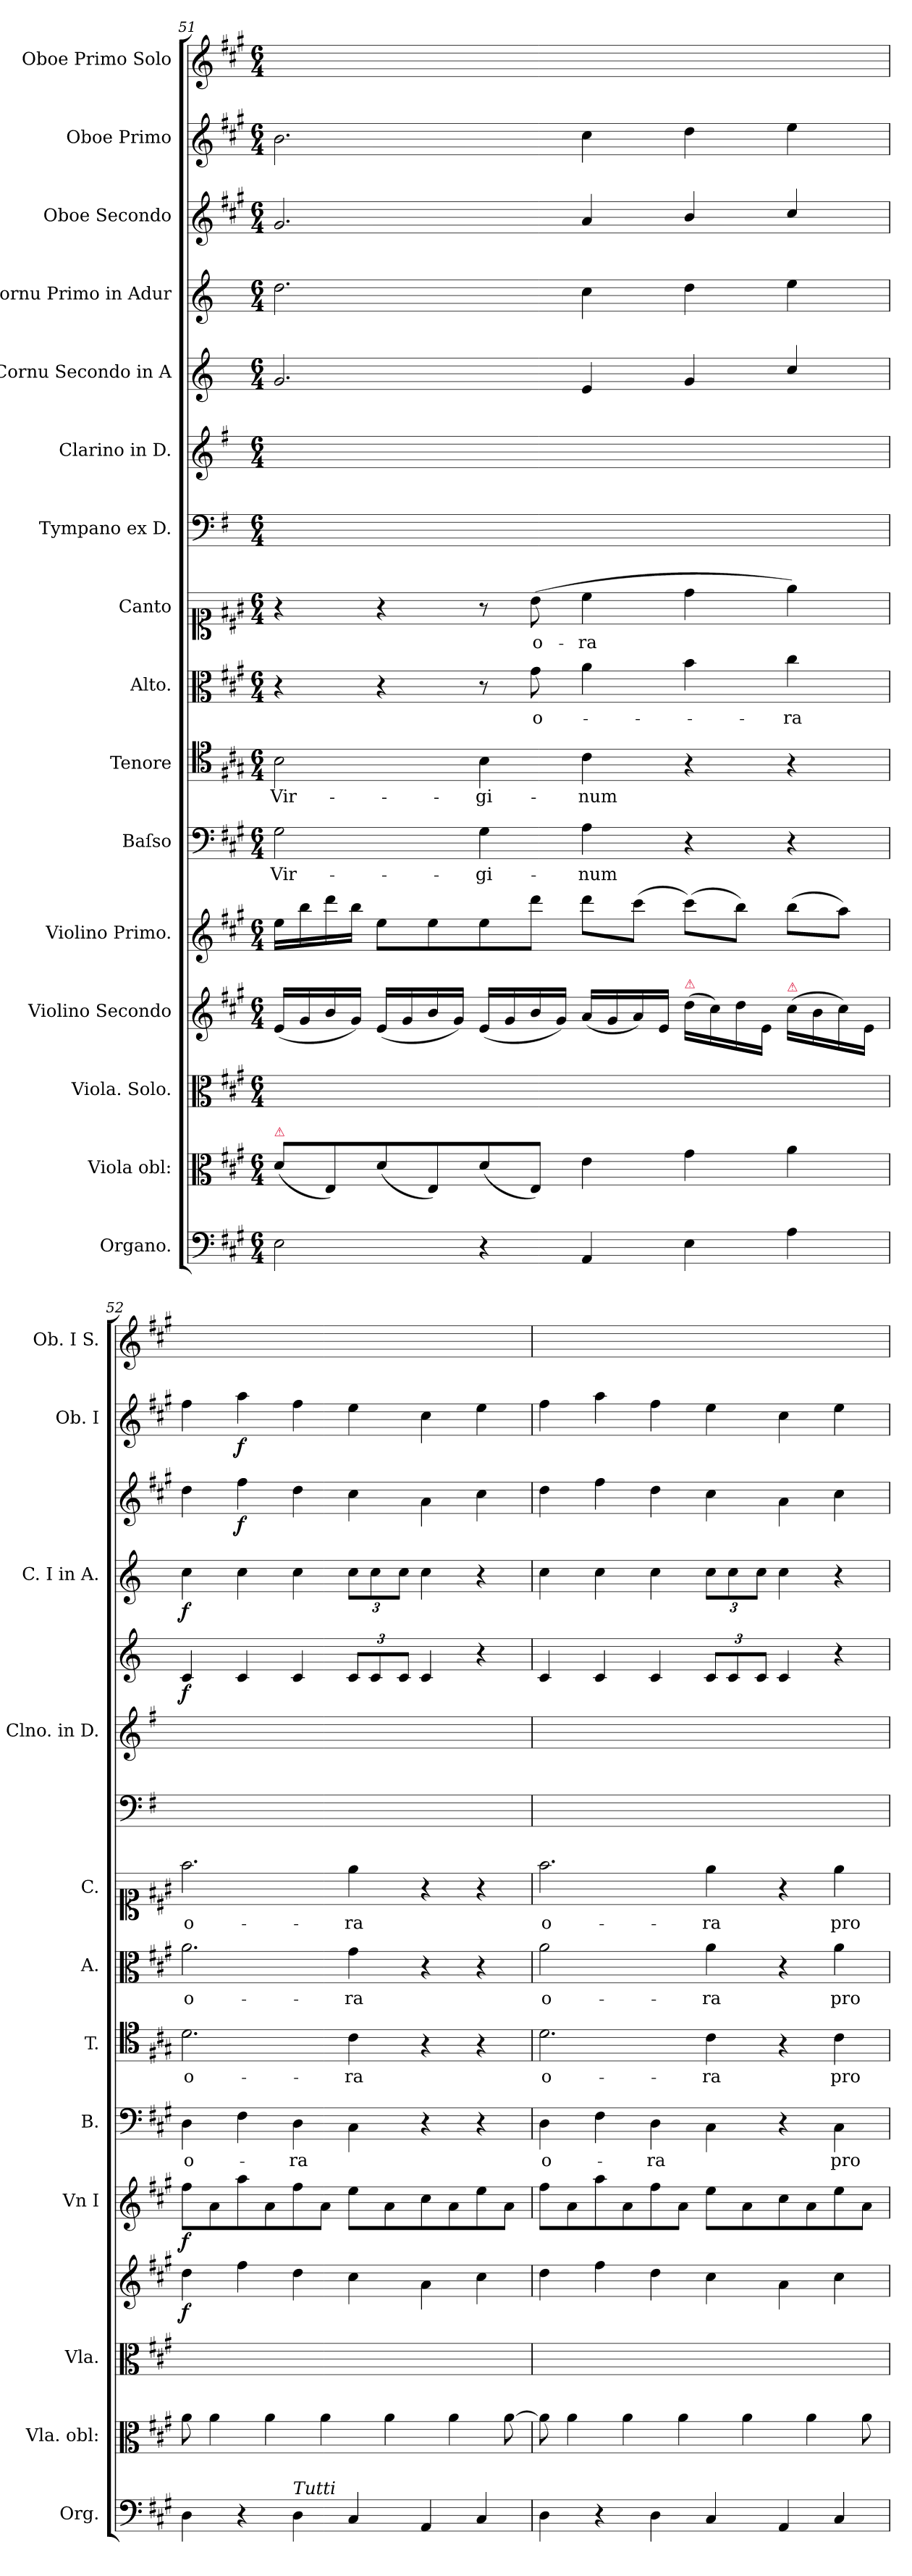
**kern	**kern	**kern	**kern	**dynam	**kern	**dynam	**kern	**text	**kern	**text	**kern	**text	**kern	**text	**kern	**kern	**kern	**dynam	**kern	**dynam	**kern	**dynam	**kern	**dynam	**kern
*part16	*part15	*part14	*part13	*part13	*part12	*part12	*part11	*part11	*part10	*part10	*part9	*part9	*part8	*part8	*part7	*part6	*part5	*part5	*part4	*part4	*part3	*part3	*part2	*part2	*part1
*staff16	*staff15	*staff14	*staff13	*staff13	*staff12	*staff12	*staff11	*staff11	*staff10	*staff10	*staff9	*staff9	*staff8	*staff8	*staff7	*staff6	*staff5	*staff5	*staff4	*staff4	*staff3	*staff3	*staff2	*staff2	*staff1
*I"Organo.	*I"Viola obl:	*I"Viola. Solo.	*I"Violino Secondo	*	*I"Violino Primo.	*	*I"Baſso	*	*I"Tenore	*	*I"Alto.	*	*I"Canto	*	*I"Tympano ex D.	*I"Clarino in D.	*I"Cornu Secondo in A	*	*I"Cornu Primo in Adur	*	*I"Oboe Secondo	*	*I"Oboe Primo	*	*I"Oboe Primo Solo
*I'Org.	*I'Vla. obl:	*I'Vla.	*	*	*I'Vn I	*	*I'B.	*	*I'T.	*	*I'A.	*	*I'C.	*	*	*I'Clno. in D.	*	*	*I'C. I in A.	*	*	*	*I'Ob. I	*	*I'Ob. I S.
*clefF4	*clefC3	*clefC3	*clefG2	*	*clefG2	*	*clefF4	*	*clefC4	*	*clefC3	*	*clefC1	*	*clefF4	*clefG2	*clefG2	*	*clefG2	*	*clefG2	*	*clefG2	*	*clefG2
*	*	*	*	*	*	*	*	*	*	*	*	*	*	*	*ITrd-1c-2	*ITrd-1c-2	*ITrd2c3	*	*ITrd2c3	*	*	*	*	*	*
*k[f#c#g#]	*k[f#c#g#]	*k[f#c#g#]	*k[f#c#g#]	*	*k[f#c#g#]	*	*k[f#c#g#]	*	*k[f#c#g#]	*	*k[f#c#g#]	*	*k[f#c#g#]	*	*k[f#c#g#]	*k[f#c#g#]	*k[f#c#g#]	*	*k[f#c#g#]	*	*k[f#c#g#]	*	*k[f#c#g#]	*	*k[f#c#g#]
*A:	*A:	*A:	*A:	*	*A:	*	*A:	*	*A:	*	*A:	*	*A:	*	*A:	*A:	*	*	*	*	*A:	*	*A:	*	*A:
*M6/4	*M6/4	*M6/4	*M6/4	*	*M6/4	*	*M6/4	*	*M6/4	*	*M6/4	*	*M6/4	*	*M6/4	*M6/4	*M6/4	*	*M6/4	*	*M6/4	*	*M6/4	*	*M6/4
=51	=51	=51	=51	=51	=51	=51	=51	=51	=51	=51	=51	=51	=51	=51	=51	=51	=51	=51	=51	=51	=51	=51	=51	=51	=51
!	!LO:TX:a:color=crimson:t=⚠	!	!	!	!	!	!	!	!	!	!	!	!	!	!	!	!	!	!	!	!	!	!	!	!
2E\	(8d\L	1.ryy	(16e/LL	.	16ee\LL	.	2G#\	Vir-	2B\	Vir-	4r	.	4r	.	1.ryy	1.ryy	2.e/	.	2.b\	.	2.g#/	.	2.b\	.	1.ryy
.	.	.	16g#/	.	16bb\	.	.	.	.	.	.	.	.	.	.	.	.	.	.	.	.	.	.	.	.
.	8E/)	.	16b/	.	16ddd\	.	.	.	.	.	.	.	.	.	.	.	.	.	.	.	.	.	.	.	.
.	.	.	16g#/JJ)	.	16bb\JJ	.	.	.	.	.	.	.	.	.	.	.	.	.	.	.	.	.	.	.	.
.	(8d\	.	(16e/LL	.	8ee\L	.	.	.	.	.	4r	.	4r	.	.	.	.	.	.	.	.	.	.	.	.
.	.	.	16g#/	.	.	.	.	.	.	.	.	.	.	.	.	.	.	.	.	.	.	.	.	.	.
.	8E/)	.	16b/	.	8ee\	.	.	.	.	.	.	.	.	.	.	.	.	.	.	.	.	.	.	.	.
.	.	.	16g#/JJ)	.	.	.	.	.	.	.	.	.	.	.	.	.	.	.	.	.	.	.	.	.	.
4r	(8d\	.	(16e/LL	.	8ee\	.	4G#\	-gi-	4B\	-gi-	8r	.	8r	.	.	.	.	.	.	.	.	.	.	.	.
.	.	.	16g#/	.	.	.	.	.	.	.	.	.	.	.	.	.	.	.	.	.	.	.	.	.	.
.	8E/J)	.	16b/	.	8ddd\J	.	.	.	.	.	8g#\	o-	(8b\	o-	.	.	.	.	.	.	.	.	.	.	.
.	.	.	16g#/JJ)	.	.	.	.	.	.	.	.	.	.	.	.	.	.	.	.	.	.	.	.	.	.
4AA/	4e\	.	(16a/LL	.	8ddd\L	.	4A\	-num	4c#\	-num	4a\	.	4cc#\	-ra	.	.	4c#/	.	4a\	.	4a/	.	4cc#\	.	.
.	.	.	16g#/	.	.	.	.	.	.	.	.	.	.	.	.	.	.	.	.	.	.	.	.	.	.
.	.	.	16a/)	.	(8ccc#\J	.	.	.	.	.	.	.	.	.	.	.	.	.	.	.	.	.	.	.	.
.	.	.	16e/JJ	.	.	.	.	.	.	.	.	.	.	.	.	.	.	.	.	.	.	.	.	.	.
!	!	!	!LO:TX:a:color=crimson:t=⚠	!	!	!	!	!	!	!	!	!	!	!	!	!	!	!	!	!	!	!	!	!	!
4E\	4g#\	.	(16dd\LL	.	(8ccc#\L)	.	4r	.	4r	.	4b\	.	4dd\	.	.	.	4e/	.	4b\	.	4b/	.	4dd\	.	.
.	.	.	16cc#\)	.	.	.	.	.	.	.	.	.	.	.	.	.	.	.	.	.	.	.	.	.	.
.	.	.	16dd\	.	8bb\J)	.	.	.	.	.	.	.	.	.	.	.	.	.	.	.	.	.	.	.	.
.	.	.	16e/JJ	.	.	.	.	.	.	.	.	.	.	.	.	.	.	.	.	.	.	.	.	.	.
!	!	!	!LO:TX:a:color=crimson:t=⚠	!	!	!	!	!	!	!	!	!	!	!	!	!	!	!	!	!	!	!	!	!	!
4A\	4a\	.	(16cc#\LL	.	(8bb\L	.	4r	.	4r	.	4cc#\	-ra	4ee\)	.	.	.	4a/	.	4cc#\	.	4cc#/	.	4ee\	.	.
.	.	.	16b\	.	.	.	.	.	.	.	.	.	.	.	.	.	.	.	.	.	.	.	.	.	.
.	.	.	16cc#\)	.	8aa\J)	.	.	.	.	.	.	.	.	.	.	.	.	.	.	.	.	.	.	.	.
.	.	.	16e/JJ	.	.	.	.	.	.	.	.	.	.	.	.	.	.	.	.	.	.	.	.	.	.
=52	=52	=52	=52	=52	=52	=52	=52	=52	=52	=52	=52	=52	=52	=52	=52	=52	=52	=52	=52	=52	=52	=52	=52	=52	=52
!	!	!	!	!	!	!LO:DY:b	!	!	!	!	!	!	!	!	!	!	!	!	!	!	!	!	!	!	!
4D\	8a\	1.ryy	4dd\	f	8ff#\L	f	4D\	o-	2.d\	o-	2.a\	o-	2.ff#\	o-	1.ryy	1.ryy	4A/	f	4a\	f	4dd\	.	4ff#\	.	1.ryy
.	4a\	.	.	.	8a\	.	.	.	.	.	.	.	.	.	.	.	.	.	.	.	.	.	.	.	.
4r	.	.	4ff#\	.	8aa\	.	4F#\	.	.	.	.	.	.	.	.	.	4A/	.	4a\	.	4ff#\	f	4aa\	f	.
.	4a\	.	.	.	8a\	.	.	.	.	.	.	.	.	.	.	.	.	.	.	.	.	.	.	.	.
!LO:TX:a:i:t=Tutti	!	!	!	!	!	!	!	!	!	!	!	!	!	!	!	!	!	!	!	!	!	!	!	!	!
4D\	.	.	4dd\	.	8ff#\	.	4D\	-ra	.	.	.	.	.	.	.	.	4A/	.	4a\	.	4dd\	.	4ff#\	.	.
.	4a\	.	.	.	8a\J	.	.	.	.	.	.	.	.	.	.	.	.	.	.	.	.	.	.	.	.
4C#/	.	.	4cc#\	.	8ee\L	.	4C#\	.	4c#\	-ra	4g#\	-ra	4ee\	-ra	.	.	12A/L	.	12a\L	.	4cc#\	.	4ee\	.	.
.	.	.	.	.	.	.	.	.	.	.	.	.	.	.	.	.	12A/	.	12a\	.	.	.	.	.	.
.	4a\	.	.	.	8a\	.	.	.	.	.	.	.	.	.	.	.	.	.	.	.	.	.	.	.	.
.	.	.	.	.	.	.	.	.	.	.	.	.	.	.	.	.	12A/J	.	12a\J	.	.	.	.	.	.
4AA/	.	.	4a\	.	8cc#\	.	4r	.	4r	.	4r	.	4r	.	.	.	4A/	.	4a\	.	4a\	.	4cc#\	.	.
.	4a\	.	.	.	8a\	.	.	.	.	.	.	.	.	.	.	.	.	.	.	.	.	.	.	.	.
4C#/	.	.	4cc#\	.	8ee\	.	4r	.	4r	.	4r	.	4r	.	.	.	4r	.	4r	.	4cc#\	.	4ee\	.	.
.	[8a\	.	.	.	8a\J	.	.	.	.	.	.	.	.	.	.	.	.	.	.	.	.	.	.	.	.
=53	=53	=53	=53	=53	=53	=53	=53	=53	=53	=53	=53	=53	=53	=53	=53	=53	=53	=53	=53	=53	=53	=53	=53	=53	=53
!	!	!	!	!	!	!	!	!	!	!LO:LY:i	!LO:N:vis=2	!	!	!LO:LY:i	!	!	!	!	!	!	!	!	!	!	!
4D\	8a\]	1.ryy	4dd\	.	8ff#\L	.	4D\	o-	2.d\	o-	2.a\	o-	2.ff#\	o-	1.ryy	1.ryy	4A/	.	4a\	.	4dd\	.	4ff#\	.	1.ryy
.	4a\	.	.	.	8a\	.	.	.	.	.	.	.	.	.	.	.	.	.	.	.	.	.	.	.	.
4r	.	.	4ff#\	.	8aa\	.	4F#\	.	.	.	.	.	.	.	.	.	4A/	.	4a\	.	4ff#\	.	4aa\	.	.
.	4a\	.	.	.	8a\	.	.	.	.	.	.	.	.	.	.	.	.	.	.	.	.	.	.	.	.
4D\	.	.	4dd\	.	8ff#\	.	4D\	-ra	.	.	.	.	.	.	.	.	4A/	.	4a\	.	4dd\	.	4ff#\	.	.
.	4a\	.	.	.	8a\J	.	.	.	.	.	.	.	.	.	.	.	.	.	.	.	.	.	.	.	.
!	!	!	!	!	!	!	!	!	!	!LO:LY:i	!	!	!	!LO:LY:i	!	!	!	!	!	!	!	!	!	!	!
4C#/	.	.	4cc#\	.	8ee\L	.	4C#\	.	4c#\	-ra	4a\	-ra	4ee\	-ra	.	.	12A/L	.	12a\L	.	4cc#\	.	4ee\	.	.
.	.	.	.	.	.	.	.	.	.	.	.	.	.	.	.	.	12A/	.	12a\	.	.	.	.	.	.
.	4a\	.	.	.	8a\	.	.	.	.	.	.	.	.	.	.	.	.	.	.	.	.	.	.	.	.
.	.	.	.	.	.	.	.	.	.	.	.	.	.	.	.	.	12A/J	.	12a\J	.	.	.	.	.	.
4AA/	.	.	4a\	.	8cc#\	.	4r	.	4r	.	4r	.	4r	.	.	.	4A/	.	4a\	.	4a\	.	4cc#\	.	.
.	4a\	.	.	.	8a\	.	.	.	.	.	.	.	.	.	.	.	.	.	.	.	.	.	.	.	.
4C#/	.	.	4cc#\	.	8ee\	.	4C#\	pro	4c#\	pro	4a\	pro	4ee\	pro	.	.	4r	.	4r	.	4cc#\	.	4ee\	.	.
.	8a\	.	.	.	8a\J	.	.	.	.	.	.	.	.	.	.	.	.	.	.	.	.	.	.	.	.
=	=	=	=	=	=	=	=	=	=	=	=	=	=	=	=	=	=	=	=	=	=	=	=	=	=
*-	*-	*-	*-	*-	*-	*-	*-	*-	*-	*-	*-	*-	*-	*-	*-	*-	*-	*-	*-	*-	*-	*-	*-	*-	*-
